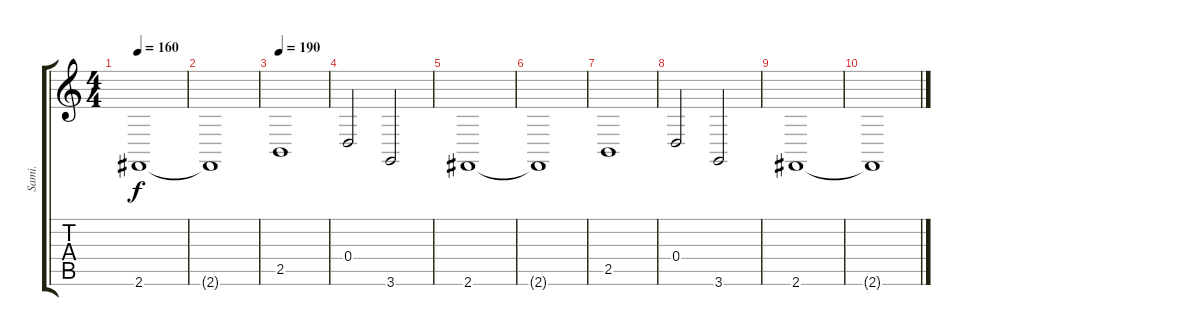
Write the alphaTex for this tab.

\track ("Sami." "Sami.") {instrument brasssection}
\staff {score tabs}
\tuning (E4 B3 G3 D3 A2 E2) {hide}
\ts (4 4)
\tempo 160
\clef g2
\ks c
2.6.1{dy f} |
2.6{t}.1 |
\tempo 190
2.5.1 |
0.4.2 3.6.2 |
2.6.1 |
2.6{t}.1 |
2.5.1 |
0.4.2 3.6.2 |
2.6.1 |
2.6{t}.1
